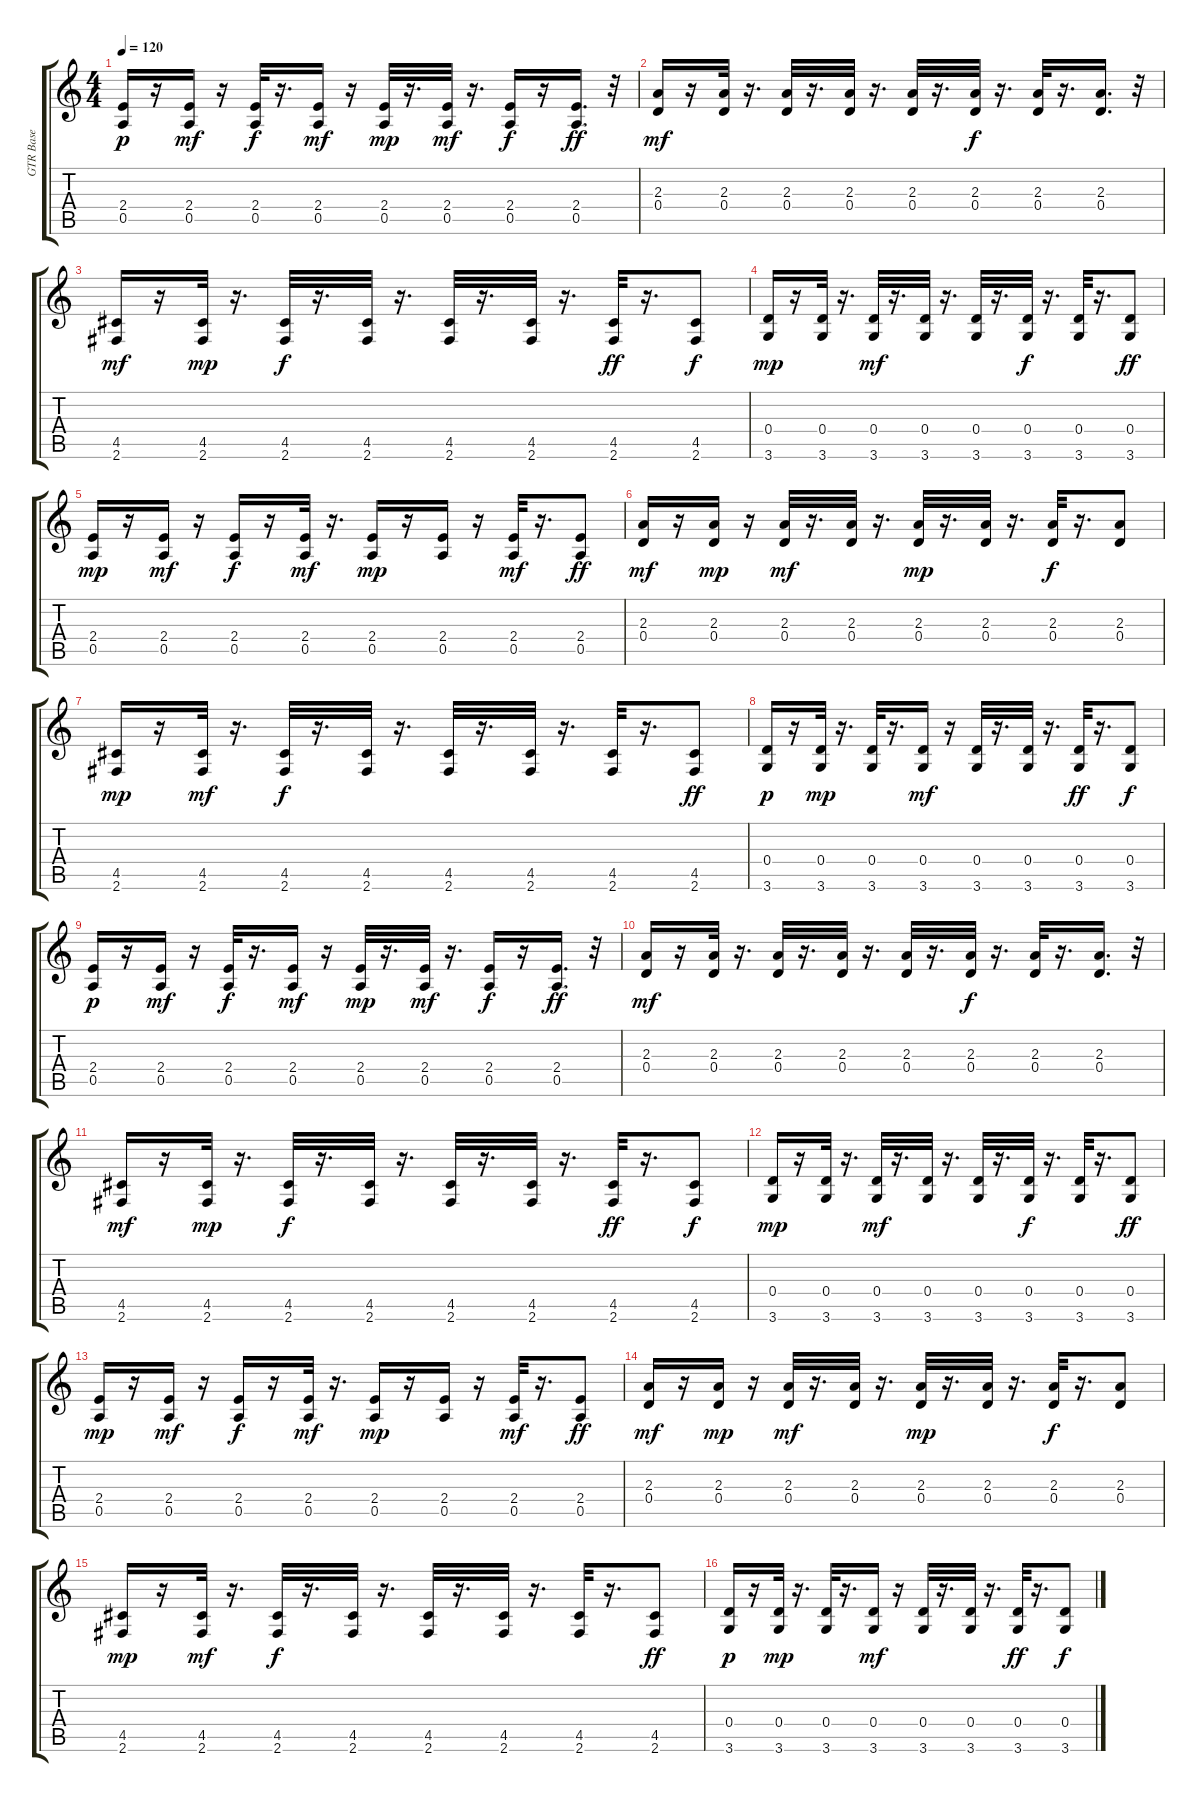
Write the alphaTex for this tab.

\track ("GTR Base" "GTR Base") {instrument distortionguitar}
\staff {score tabs}
\tuning (E4 B3 G3 D3 A2 E2) {hide}
\ts (4 4)
\tempo 120
\clef g2
\ks c
(2.4 0.5).16{dy p} r.16 (2.4 0.5).16{dy mf} r.16 (2.4 0.5).32{dy f} r.16{d} (2.4 0.5).16{dy mf} r.16 (2.4 0.5).32{dy mp} r.16{d} (2.4 0.5).32{dy mf} r.16{d} (2.4 0.5).16{dy f} r.16 (2.4 0.5).16{d dy ff} r.32 |
(2.3 0.4).16{dy mf} r.16 (2.3 0.4).32 r.16{d} (2.3 0.4).32 r.16{d} (2.3 0.4).32 r.16{d} (2.3 0.4).32 r.16{d} (2.3 0.4).32{dy f} r.16{d} (2.3 0.4).32 r.16{d} (2.3 0.4).16{d} r.32 |
(4.5 2.6).16{dy mf} r.16 (4.5 2.6).32{dy mp} r.16{d} (4.5 2.6).32{dy f} r.16{d} (4.5 2.6).32 r.16{d} (4.5 2.6).32 r.16{d} (4.5 2.6).32 r.16{d} (4.5 2.6).32{dy ff} r.16{d} (4.5 2.6).8{dy f} |
(0.4 3.6).16{dy mp} r.16 (0.4 3.6).32 r.16{d} (0.4 3.6).32{dy mf} r.16{d} (0.4 3.6).32 r.16{d} (0.4 3.6).32 r.16{d} (0.4 3.6).32{dy f} r.16{d} (0.4 3.6).32 r.16{d} (0.4 3.6).8{dy ff} |
(2.4 0.5).16{dy mp} r.16 (2.4 0.5).16{dy mf} r.16 (2.4 0.5).16{dy f} r.16 (2.4 0.5).32{dy mf} r.16{d} (2.4 0.5).16{dy mp} r.16 (2.4 0.5).16 r.16 (2.4 0.5).32{dy mf} r.16{d} (2.4 0.5).8{dy ff} |
(2.3 0.4).16{dy mf} r.16 (2.3 0.4).16{dy mp} r.16 (2.3 0.4).32{dy mf} r.16{d} (2.3 0.4).32 r.16{d} (2.3 0.4).32{dy mp} r.16{d} (2.3 0.4).32 r.16{d} (2.3 0.4).32{dy f} r.16{d} (2.3 0.4).8 |
(4.5 2.6).16{dy mp} r.16 (4.5 2.6).32{dy mf} r.16{d} (4.5 2.6).32{dy f} r.16{d} (4.5 2.6).32 r.16{d} (4.5 2.6).32 r.16{d} (4.5 2.6).32 r.16{d} (4.5 2.6).32 r.16{d} (4.5 2.6).8{dy ff} |
(0.4 3.6).16{dy p} r.16 (0.4 3.6).32{dy mp} r.16{d} (0.4 3.6).32 r.16{d} (0.4 3.6).16{dy mf} r.16 (0.4 3.6).32 r.16{d} (0.4 3.6).32 r.16{d} (0.4 3.6).32{dy ff} r.16{d} (0.4 3.6).8{dy f} |
(2.4 0.5).16{dy p} r.16 (2.4 0.5).16{dy mf} r.16 (2.4 0.5).32{dy f} r.16{d} (2.4 0.5).16{dy mf} r.16 (2.4 0.5).32{dy mp} r.16{d} (2.4 0.5).32{dy mf} r.16{d} (2.4 0.5).16{dy f} r.16 (2.4 0.5).16{d dy ff} r.32 |
(2.3 0.4).16{dy mf} r.16 (2.3 0.4).32 r.16{d} (2.3 0.4).32 r.16{d} (2.3 0.4).32 r.16{d} (2.3 0.4).32 r.16{d} (2.3 0.4).32{dy f} r.16{d} (2.3 0.4).32 r.16{d} (2.3 0.4).16{d} r.32 |
(4.5 2.6).16{dy mf} r.16 (4.5 2.6).32{dy mp} r.16{d} (4.5 2.6).32{dy f} r.16{d} (4.5 2.6).32 r.16{d} (4.5 2.6).32 r.16{d} (4.5 2.6).32 r.16{d} (4.5 2.6).32{dy ff} r.16{d} (4.5 2.6).8{dy f} |
(0.4 3.6).16{dy mp} r.16 (0.4 3.6).32 r.16{d} (0.4 3.6).32{dy mf} r.16{d} (0.4 3.6).32 r.16{d} (0.4 3.6).32 r.16{d} (0.4 3.6).32{dy f} r.16{d} (0.4 3.6).32 r.16{d} (0.4 3.6).8{dy ff} |
(2.4 0.5).16{dy mp} r.16 (2.4 0.5).16{dy mf} r.16 (2.4 0.5).16{dy f} r.16 (2.4 0.5).32{dy mf} r.16{d} (2.4 0.5).16{dy mp} r.16 (2.4 0.5).16 r.16 (2.4 0.5).32{dy mf} r.16{d} (2.4 0.5).8{dy ff} |
(2.3 0.4).16{dy mf} r.16 (2.3 0.4).16{dy mp} r.16 (2.3 0.4).32{dy mf} r.16{d} (2.3 0.4).32 r.16{d} (2.3 0.4).32{dy mp} r.16{d} (2.3 0.4).32 r.16{d} (2.3 0.4).32{dy f} r.16{d} (2.3 0.4).8 |
(4.5 2.6).16{dy mp} r.16 (4.5 2.6).32{dy mf} r.16{d} (4.5 2.6).32{dy f} r.16{d} (4.5 2.6).32 r.16{d} (4.5 2.6).32 r.16{d} (4.5 2.6).32 r.16{d} (4.5 2.6).32 r.16{d} (4.5 2.6).8{dy ff} |
(0.4 3.6).16{dy p} r.16 (0.4 3.6).32{dy mp} r.16{d} (0.4 3.6).32 r.16{d} (0.4 3.6).16{dy mf} r.16 (0.4 3.6).32 r.16{d} (0.4 3.6).32 r.16{d} (0.4 3.6).32{dy ff} r.16{d} (0.4 3.6).8{dy f}
